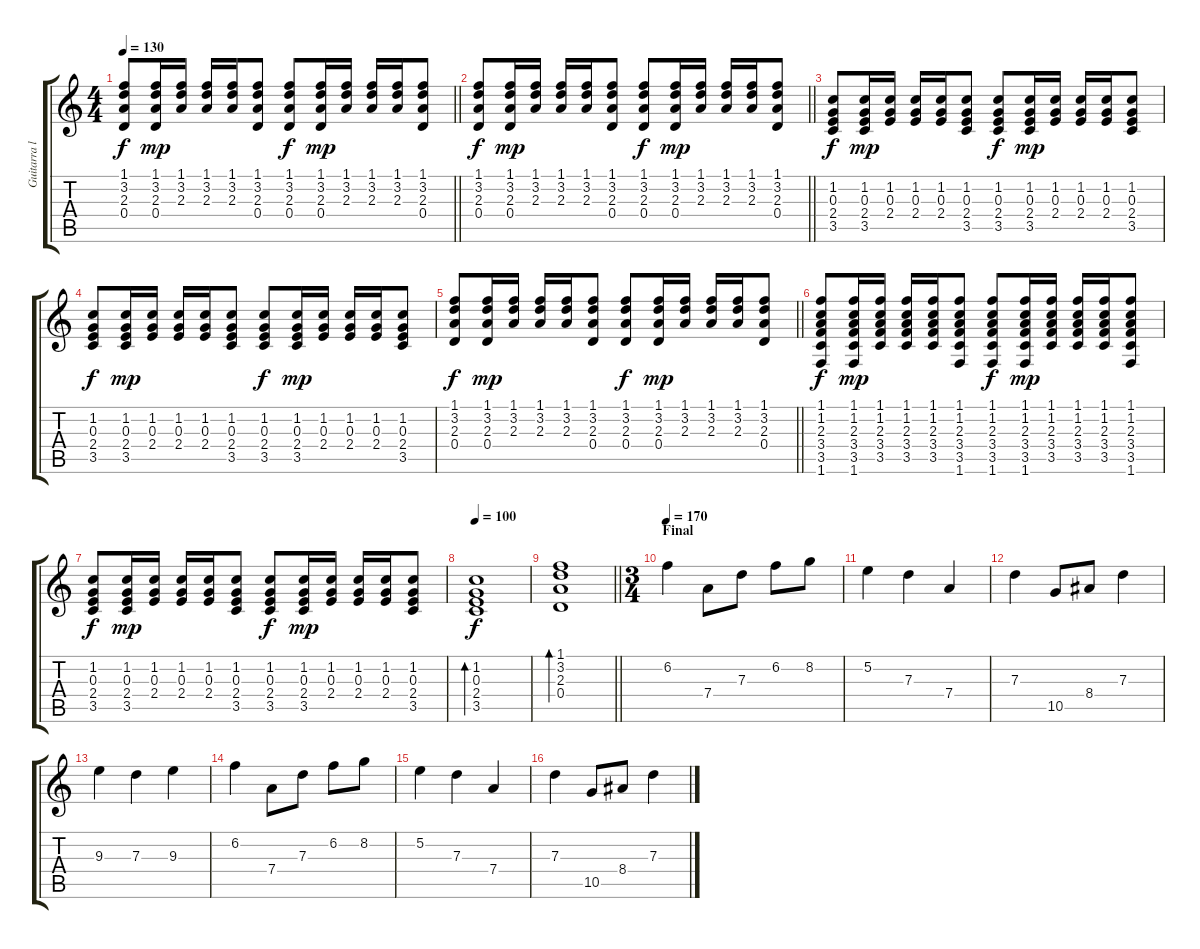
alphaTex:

\track ("Guitarra lider" "Guitarra l") {instrument acousticguitarsteel}
\staff {score tabs}
\tuning (E4 B3 G3 D3 A2 E2) {hide}
\ts (4 4)
\tempo 130
\clef g2
\barLineRight lightlight
\ks c
(1.1 3.2 2.3 0.4).8{dy f} (1.1 3.2 2.3 0.4).16{dy mp} (1.1 3.2 2.3).16 (1.1 3.2 2.3).16 (1.1 3.2 2.3).16 (1.1 3.2 2.3 0.4).8 (1.1 3.2 2.3 0.4).8{dy f} (1.1 3.2 2.3 0.4).16{dy mp} (1.1 3.2 2.3).16 (1.1 3.2 2.3).16 (1.1 3.2 2.3).16 (1.1 3.2 2.3 0.4).8 |
\barLineRight lightlight
(1.1 3.2 2.3 0.4).8{dy f} (1.1 3.2 2.3 0.4).16{dy mp} (1.1 3.2 2.3).16 (1.1 3.2 2.3).16 (1.1 3.2 2.3).16 (1.1 3.2 2.3 0.4).8 (1.1 3.2 2.3 0.4).8{dy f} (1.1 3.2 2.3 0.4).16{dy mp} (1.1 3.2 2.3).16 (1.1 3.2 2.3).16 (1.1 3.2 2.3).16 (1.1 3.2 2.3 0.4).8 |
(1.2 0.3 2.4 3.5).8{dy f} (1.2 0.3 2.4 3.5).16{dy mp} (1.2 0.3 2.4).16 (1.2 0.3 2.4).16 (1.2 0.3 2.4).16 (1.2 0.3 2.4 3.5).8 (1.2 0.3 2.4 3.5).8{dy f} (1.2 0.3 2.4 3.5).16{dy mp} (1.2 0.3 2.4).16 (1.2 0.3 2.4).16 (1.2 0.3 2.4).16 (1.2 0.3 2.4 3.5).8 |
(1.2 0.3 2.4 3.5).8{dy f} (1.2 0.3 2.4 3.5).16{dy mp} (1.2 0.3 2.4).16 (1.2 0.3 2.4).16 (1.2 0.3 2.4).16 (1.2 0.3 2.4 3.5).8 (1.2 0.3 2.4 3.5).8{dy f} (1.2 0.3 2.4 3.5).16{dy mp} (1.2 0.3 2.4).16 (1.2 0.3 2.4).16 (1.2 0.3 2.4).16 (1.2 0.3 2.4 3.5).8 |
\barLineRight lightlight
(1.1 3.2 2.3 0.4).8{dy f} (1.1 3.2 2.3 0.4).16{dy mp} (1.1 3.2 2.3).16 (1.1 3.2 2.3).16 (1.1 3.2 2.3).16 (1.1 3.2 2.3 0.4).8 (1.1 3.2 2.3 0.4).8{dy f} (1.1 3.2 2.3 0.4).16{dy mp} (1.1 3.2 2.3).16 (1.1 3.2 2.3).16 (1.1 3.2 2.3).16 (1.1 3.2 2.3 0.4).8 |
(1.1 1.2 2.3 3.4 3.5 1.6).8{dy f} (1.1 1.2 2.3 3.4 3.5 1.6).16{dy mp} (1.1 1.2 2.3 3.4 3.5).16 (1.1 1.2 2.3 3.4 3.5).16 (1.1 1.2 2.3 3.4 3.5).16 (1.1 1.2 2.3 3.4 3.5 1.6).8 (1.1 1.2 2.3 3.4 3.5 1.6).8{dy f} (1.1 1.2 2.3 3.4 3.5 1.6).16{dy mp} (1.1 1.2 2.3 3.4 3.5).16 (1.1 1.2 2.3 3.4 3.5).16 (1.1 1.2 2.3 3.4 3.5).16 (1.1 1.2 2.3 3.4 3.5 1.6).8 |
(1.2 0.3 2.4 3.5).8{dy f} (1.2 0.3 2.4 3.5).16{dy mp} (1.2 0.3 2.4).16 (1.2 0.3 2.4).16 (1.2 0.3 2.4).16 (1.2 0.3 2.4 3.5).8 (1.2 0.3 2.4 3.5).8{dy f} (1.2 0.3 2.4 3.5).16{dy mp} (1.2 0.3 2.4).16 (1.2 0.3 2.4).16 (1.2 0.3 2.4).16 (1.2 0.3 2.4 3.5).8 |
\tempo 100
(1.2 0.3 2.4 3.5).1{bd 480 dy f} |
\barLineRight lightlight
(1.1 3.2 2.3 0.4).1{bd 480} |
\ts (3 4)
\section ("" "Final")
\tempo 170
6.2.4 7.4.8 7.3.8 6.2.8 8.2.8 |
5.2.4 7.3.4 7.4.4 |
7.3.4 10.5.8 8.4.8 7.3.4 |
9.3.4 7.3.4 9.3.4 |
6.2.4 7.4.8 7.3.8 6.2.8 8.2.8 |
5.2.4 7.3.4 7.4.4 |
7.3.4 10.5.8 8.4.8 7.3.4
